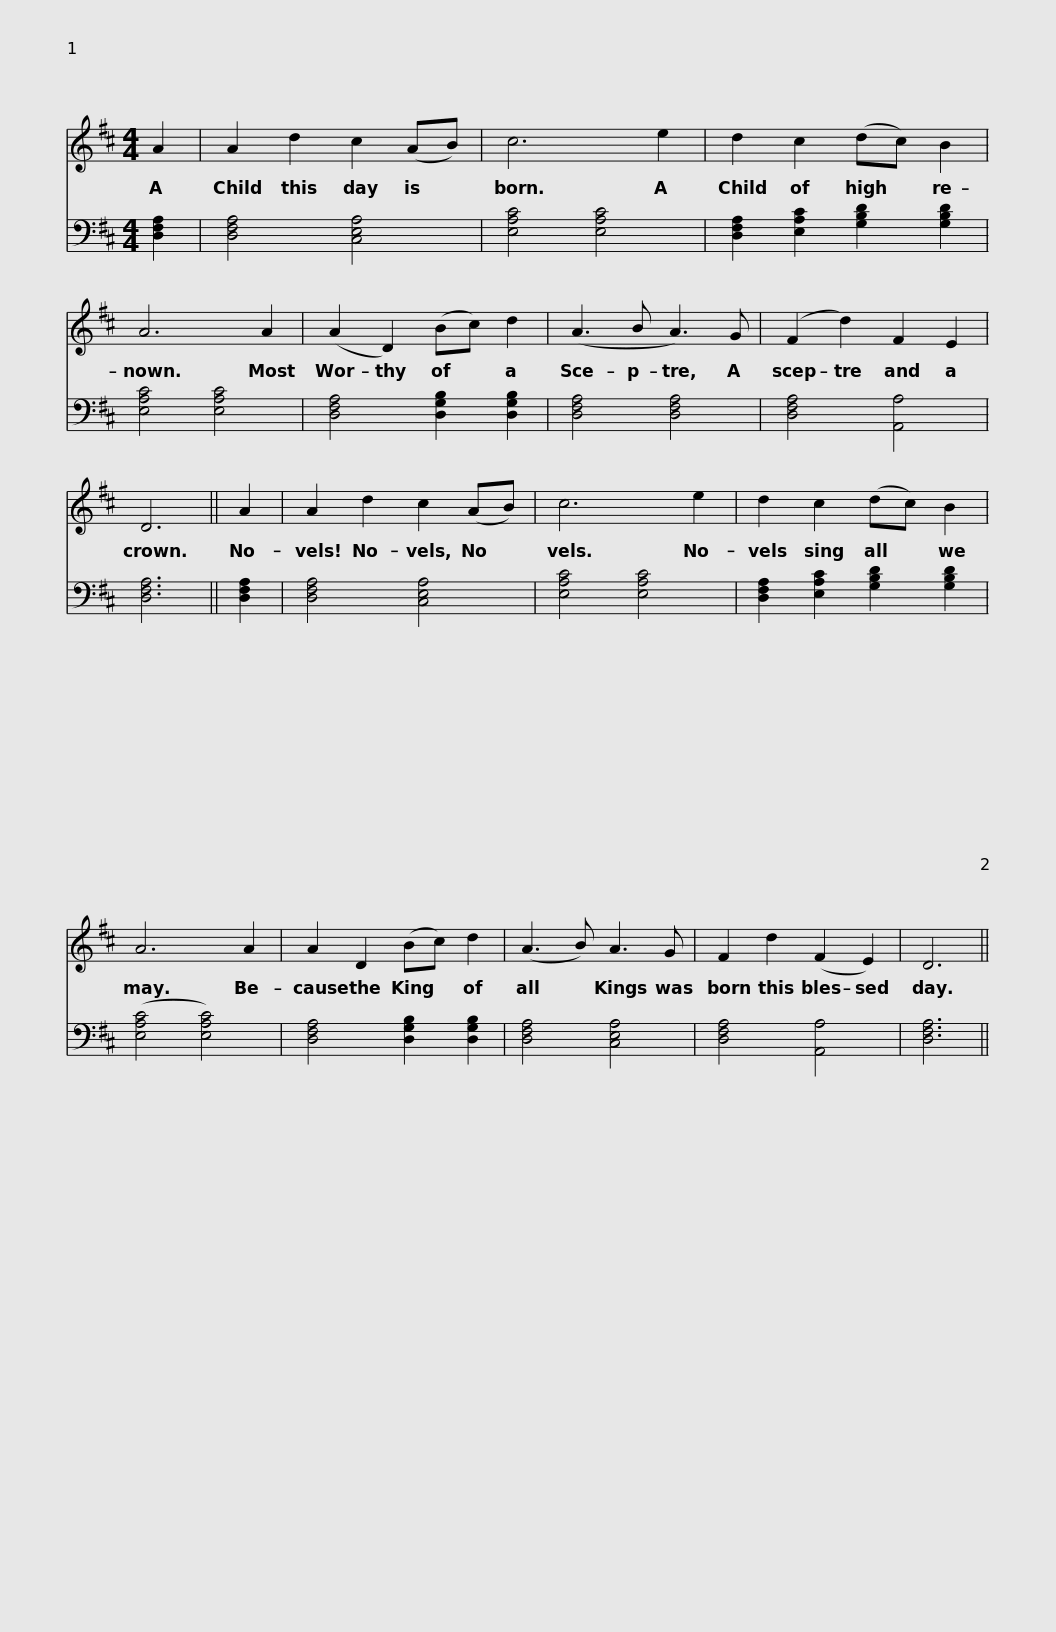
X:1
%%score 1 2
L:1/8
M:4/4
I:linebreak $
K:D
V:1 treble
V:2 bass
V:1
 A2 | A2 d2 c2 (AB) | c6 e2 | d2 c2 (dc) B2 | A6 A2 | %5
 (A2 D2) (Bc) d2 | (A3 B A3) G |$ (F2 d2) F2 E2 | D6 || A2 | %10
 A2 d2 c2 (AB) | c6 e2 | d2 c2 (dc) B2 | A6 A2 |$ A2 D2 (Bc) d2 | %15
 (A3 B) A3 G | F2 d2 (F2 E2) | D6 || %18
V:2
 [D,F,A,]2 | [D,F,A,]4 [C,E,A,]4 | [E,A,C]4 [E,A,C]4 | [D,F,A,]2 [E,A,C]2 [G,B,D]2 [G,B,D]2 | [E,A,C]4 [E,A,C]4 | %5
 [D,F,A,]4 [D,G,B,]2 [D,G,B,]2 | [D,F,A,]4 [D,F,A,]4 |$ [D,F,A,]4 [A,,A,]4 | [D,F,A,]6 || [D,F,A,]2 | %10
 [D,F,A,]4 [C,E,A,]4 | [E,A,C]4 [E,A,C]4 | [D,F,A,]2 [E,A,C]2 [G,B,D]2 [G,B,D]2 | ([E,A,C]4 [E,A,C]4) |$ [D,F,A,]4 [D,G,B,]2 [D,G,B,]2 | %15
 [D,F,A,]4 [C,E,A,]4 | [D,F,A,]4 [A,,A,]4 | [D,F,A,]6 || %18
